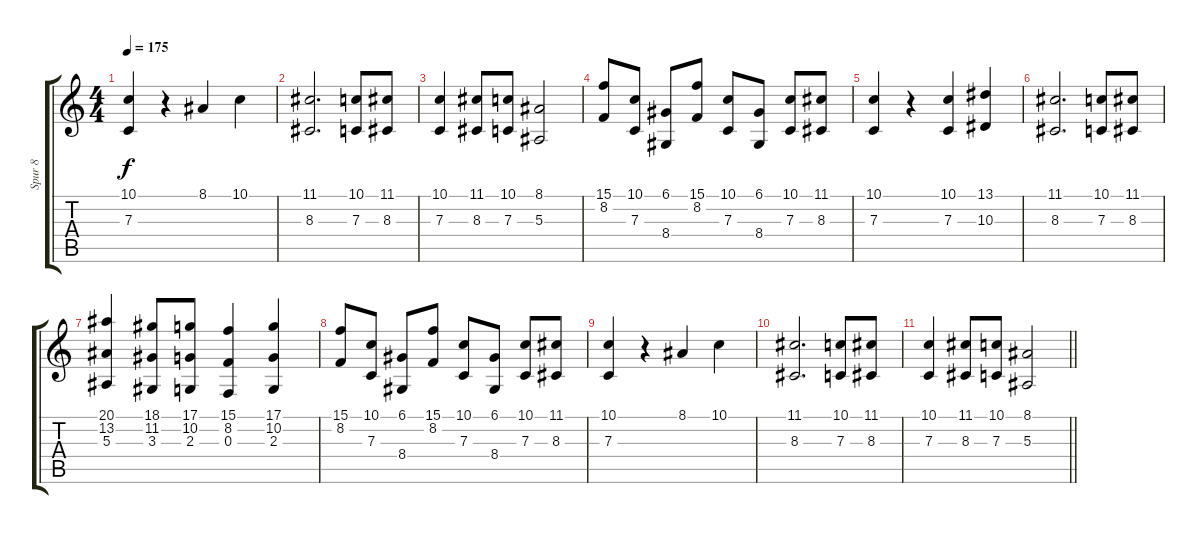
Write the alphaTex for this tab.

\track ("Spur 8" "Spur 8") {instrument stringensemble1}
\staff {score tabs}
\tuning (D4 A3 F3 C3 G2 D2) {hide}
\ts (4 4)
\tempo 175
\clef g2
\ks c
(10.1 7.3).4{dy f} r.4 8.1.4 10.1.4 |
(11.1 8.3).2{d} (10.1 7.3).8 (11.1 8.3).8 |
(10.1 7.3).4 (11.1 8.3).8 (10.1 7.3).8 (8.1 5.3).2 |
(15.1 8.2).8 (10.1 7.3).8 (6.1 8.4).8 (15.1 8.2).8 (10.1 7.3).8 (6.1 8.4).8 (10.1 7.3).8 (11.1 8.3).8 |
(10.1 7.3).4 r.4 (10.1 7.3).4 (13.1 10.3).4 |
(11.1 8.3).2{d} (10.1 7.3).8 (11.1 8.3).8 |
(20.1 13.2 5.3).4 (18.1 11.2 3.3).8 (17.1 10.2 2.3).8 (15.1 8.2 0.3).4 (17.1 10.2 2.3).4 |
(15.1 8.2).8 (10.1 7.3).8 (6.1 8.4).8 (15.1 8.2).8 (10.1 7.3).8 (6.1 8.4).8 (10.1 7.3).8 (11.1 8.3).8 |
(10.1 7.3).4 r.4 8.1.4 10.1.4 |
(11.1 8.3).2{d} (10.1 7.3).8 (11.1 8.3).8 |
\barLineRight lightlight
(10.1 7.3).4 (11.1 8.3).8 (10.1 7.3).8 (8.1 5.3).2
